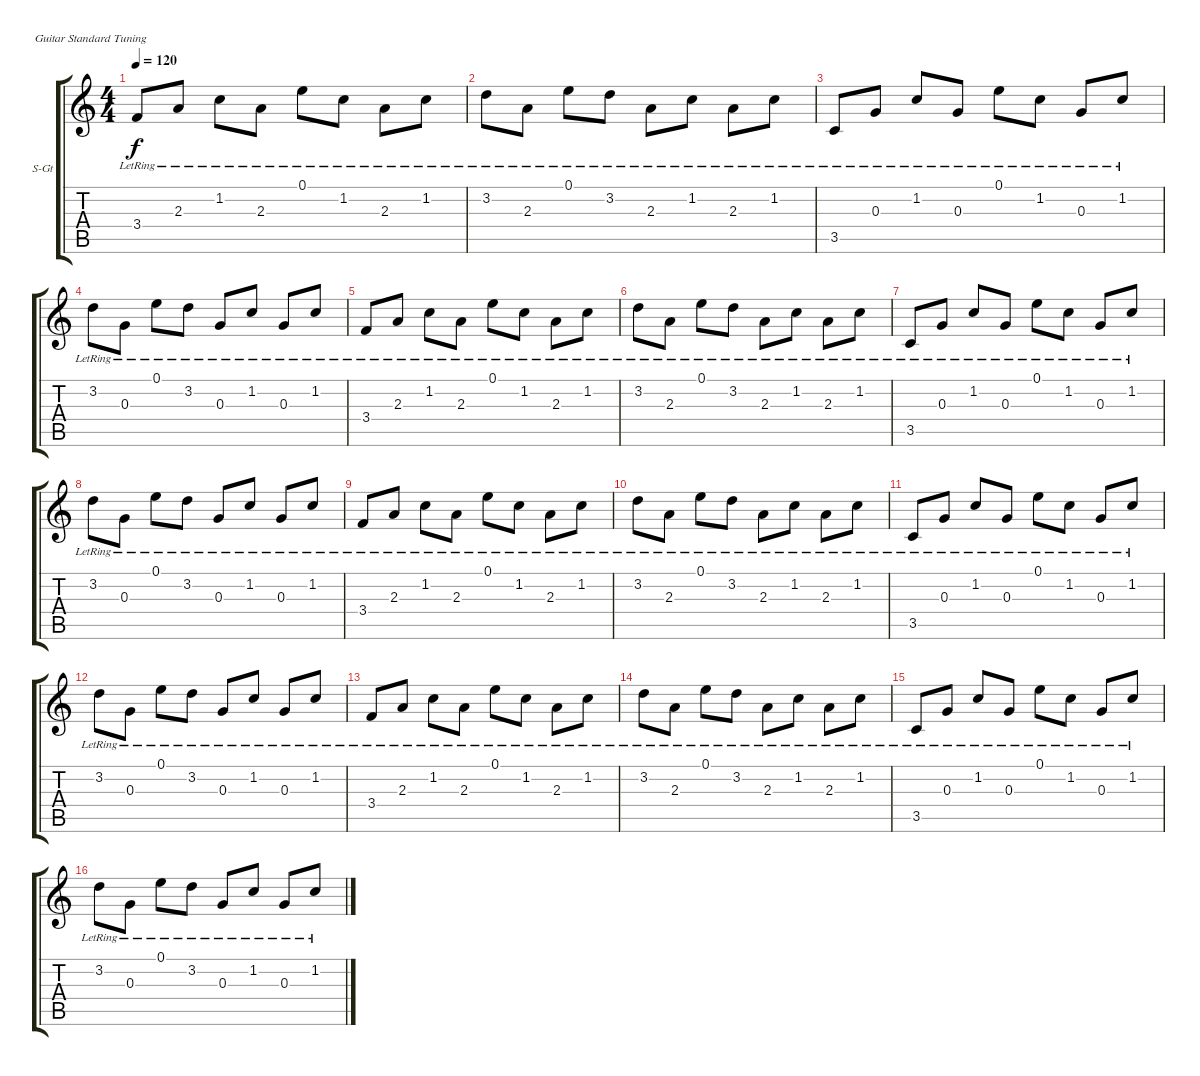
\defaultSystemsLayout 4
\bracketExtendMode groupsimilarinstruments
\firstSystemTrackNameOrientation horizontal
\otherSystemsTrackNameOrientation horizontal
\track ("Steel Guitar" "S-Gt") {instrument acousticguitarsteel}
\staff {score tabs}
\tuning (E4 B3 G3 D3 A2 E2)
\ts (4 4)
\tempo 120
\clef g2
\ks c
3.4{lr}.8{dy f} 2.3{lr}.8 1.2{lr}.8 2.3{lr}.8 0.1{lr}.8 1.2{lr}.8 2.3{lr}.8 1.2{lr}.8 |
3.2{lr}.8 2.3{lr}.8 0.1{lr}.8 3.2{lr}.8 2.3{lr}.8 1.2{lr}.8 2.3{lr}.8 1.2{lr}.8 |
3.5{lr}.8 0.3{lr}.8 1.2{lr}.8 0.3{lr}.8 0.1{lr}.8 1.2{lr}.8 0.3{lr}.8 1.2{lr}.8 |
3.2{lr}.8 0.3{lr}.8 0.1{lr}.8 3.2{lr}.8 0.3{lr}.8 1.2{lr}.8 0.3{lr}.8 1.2{lr}.8 |
3.4{lr}.8 2.3{lr}.8 1.2{lr}.8 2.3{lr}.8 0.1{lr}.8 1.2{lr}.8 2.3{lr}.8 1.2{lr}.8 |
3.2{lr}.8 2.3{lr}.8 0.1{lr}.8 3.2{lr}.8 2.3{lr}.8 1.2{lr}.8 2.3{lr}.8 1.2{lr}.8 |
3.5{lr}.8 0.3{lr}.8 1.2{lr}.8 0.3{lr}.8 0.1{lr}.8 1.2{lr}.8 0.3{lr}.8 1.2{lr}.8 |
3.2{lr}.8 0.3{lr}.8 0.1{lr}.8 3.2{lr}.8 0.3{lr}.8 1.2{lr}.8 0.3{lr}.8 1.2{lr}.8 |
3.4{lr}.8 2.3{lr}.8 1.2{lr}.8 2.3{lr}.8 0.1{lr}.8 1.2{lr}.8 2.3{lr}.8 1.2{lr}.8 |
3.2{lr}.8 2.3{lr}.8 0.1{lr}.8 3.2{lr}.8 2.3{lr}.8 1.2{lr}.8 2.3{lr}.8 1.2{lr}.8 |
3.5{lr}.8 0.3{lr}.8 1.2{lr}.8 0.3{lr}.8 0.1{lr}.8 1.2{lr}.8 0.3{lr}.8 1.2{lr}.8 |
3.2{lr}.8 0.3{lr}.8 0.1{lr}.8 3.2{lr}.8 0.3{lr}.8 1.2{lr}.8 0.3{lr}.8 1.2{lr}.8 |
3.4{lr}.8 2.3{lr}.8 1.2{lr}.8 2.3{lr}.8 0.1{lr}.8 1.2{lr}.8 2.3{lr}.8 1.2{lr}.8 |
3.2{lr}.8 2.3{lr}.8 0.1{lr}.8 3.2{lr}.8 2.3{lr}.8 1.2{lr}.8 2.3{lr}.8 1.2{lr}.8 |
3.5{lr}.8 0.3{lr}.8 1.2{lr}.8 0.3{lr}.8 0.1{lr}.8 1.2{lr}.8 0.3{lr}.8 1.2{lr}.8 |
3.2{lr}.8 0.3{lr}.8 0.1{lr}.8 3.2{lr}.8 0.3{lr}.8 1.2{lr}.8 0.3{lr}.8 1.2{lr}.8
